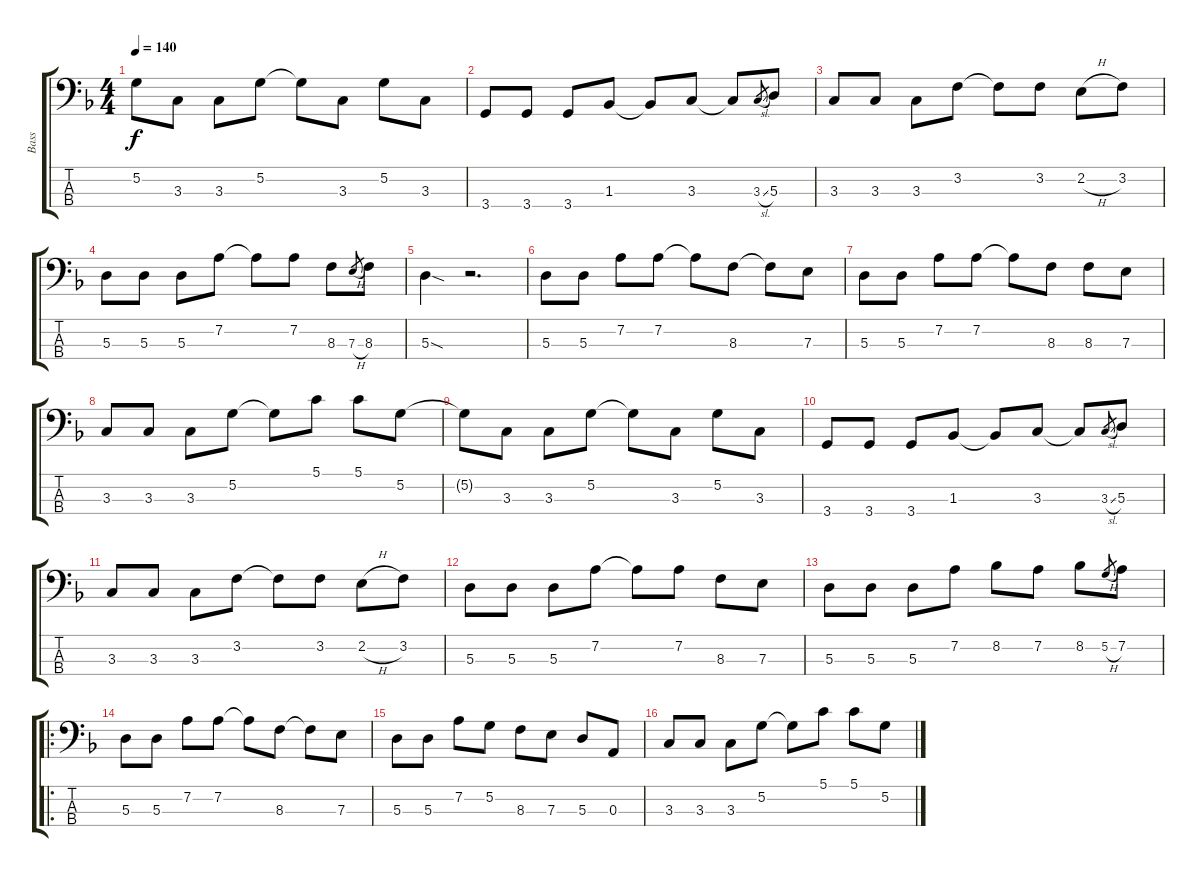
\track ("Bass" "Bass") {instrument electricbassfinger}
\staff {score tabs}
\tuning (G2 D2 A1 E1) {hide}
\ts (4 4)
\tempo 140
\clef f4
\ks f
5.2{t}.8{dy f} 3.3.8 3.3.8 5.2.8 5.2{t}.8 3.3.8 5.2.8 3.3.8 |
3.4.8 3.4.8 3.4.8 1.3.8 1.3{t}.8 3.3.8 3.3{t}.8 3.3{sl}.8{gr} 5.3.8 |
3.3.8 3.3.8 3.3.8 3.2.8 3.2{t}.8 3.2.8 2.2{h}.8 3.2.8 |
5.3.8 5.3.8 5.3.8 7.2.8 7.2{t}.8 7.2.8 8.3.8 7.3{h}.8{gr} 8.3.8 |
5.3{sod}.4 r.2{d} |
5.3.8 5.3.8 7.2.8 7.2.8 7.2{t}.8 8.3.8 8.3{t}.8 7.3.8 |
5.3.8 5.3.8 7.2.8 7.2.8 7.2{t}.8 8.3.8 8.3.8 7.3.8 |
3.3.8 3.3.8 3.3.8 5.2.8 5.2{t}.8 5.1.8 5.1.8 5.2.8 |
5.2{t}.8 3.3.8 3.3.8 5.2.8 5.2{t}.8 3.3.8 5.2.8 3.3.8 |
3.4.8 3.4.8 3.4.8 1.3.8 1.3{t}.8 3.3.8 3.3{t}.8 3.3{sl}.8{gr} 5.3.8 |
3.3.8 3.3.8 3.3.8 3.2.8 3.2{t}.8 3.2.8 2.2{h}.8 3.2.8 |
5.3.8 5.3.8 5.3.8 7.2.8 7.2{t}.8 7.2.8 8.3.8 7.3.8 |
5.3.8 5.3.8 5.3.8 7.2.8 8.2.8 7.2.8 8.2.8 5.2{h}.8{gr} 7.2.8 |
\ro
5.3.8 5.3.8 7.2.8 7.2.8 7.2{t}.8 8.3.8 8.3{t}.8 7.3.8 |
5.3.8 5.3.8 7.2.8 5.2.8 8.3.8 7.3.8 5.3.8 0.3.8 |
3.3.8 3.3.8 3.3.8 5.2.8 5.2{t}.8 5.1.8 5.1.8 5.2.8
